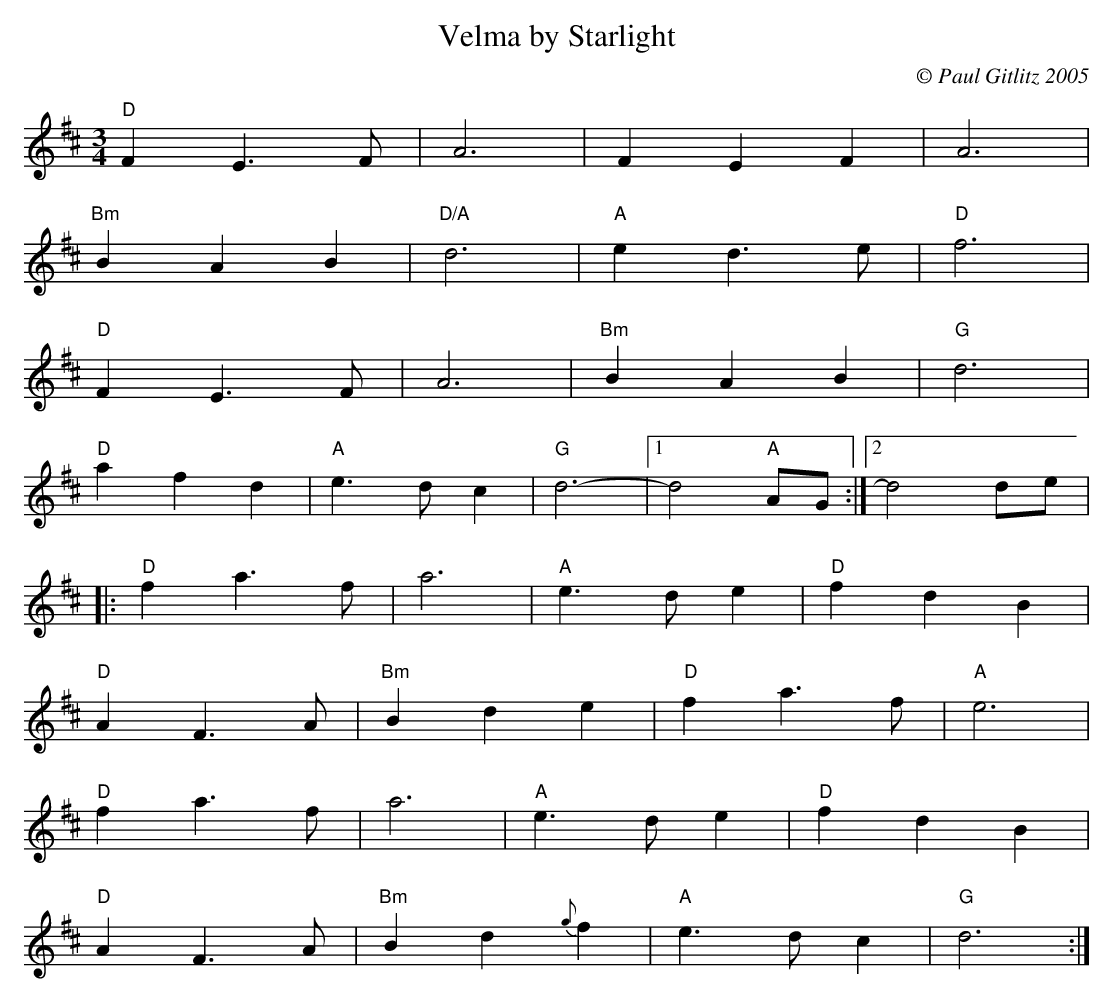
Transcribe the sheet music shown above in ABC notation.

X:1
T:Velma by Starlight
M:3/4
L:1/8
C:© Paul Gitlitz 2005
K:D
"D"F2E3F|A6|F2E2F2|A6|!
"Bm"B2A2B2|"D/A"d6|"A"e2d3e|"D"f6|!
"D"F2E3F|A6|"Bm"B2A2B2|"G"d6|!
"D"a2f2d2|"A"e3dc2|"G"d6-|1d4 "A"AG:|2d4de|!
|:"D"f2a3f|a6|"A"e3de2|"D"f2d2B2|!
"D"A2F3A|"Bm"B2d2e2|"D"f2a3f|"A"e6|!
"D"f2a3f|a6|"A"e3de2|"D"f2d2B2|!
"D"A2F3A|"Bm"B2d2{g}f2|"A"e3dc2|"G"d6:|]
